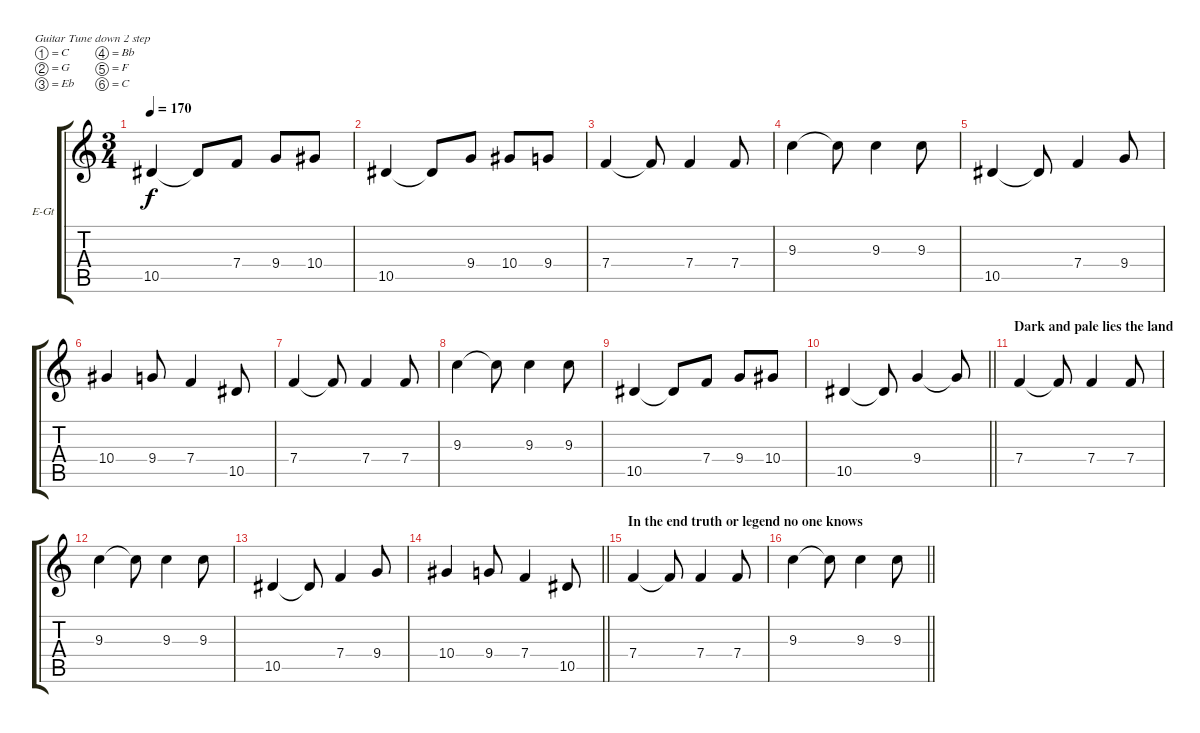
\bracketExtendMode groupsimilarinstruments
\firstSystemTrackNameOrientation horizontal
\otherSystemsTrackNameOrientation horizontal
\track ("Guitar1 Dist (Arkadius)" "E-Gt") {solo instrument distortionguitar}
\staff {score tabs}
\tuning (C4 G3 Eb3 Bb2 F2 C2)
\ts (3 4)
\tempo 170
\clef g2
\ks c
10.5.4{dy f} 10.5{t}.8 7.4.8 9.4.8 10.4.8 |
10.5.4 10.5{t}.8 9.4.8 10.4.8 9.4.8 |
7.4.4 7.4{t}.8 7.4.4 7.4.8 |
9.3.4 9.3{t}.8 9.3.4 9.3.8 |
10.5.4 10.5{t}.8 7.4.4 9.4.8 |
10.4.4 9.4.8 7.4.4 10.5.8 |
7.4.4 7.4{t}.8 7.4.4 7.4.8 |
9.3.4 9.3{t}.8 9.3.4 9.3.8 |
10.5.4 10.5{t}.8 7.4.8 9.4.8 10.4.8 |
\barLineRight lightlight
10.5.4 10.5{t}.8 9.4.4 9.4{t}.8 |
\section ("" "Dark and pale lies the land")
7.4.4 7.4{t}.8 7.4.4 7.4.8 |
9.3.4 9.3{t}.8 9.3.4 9.3.8 |
10.5.4 10.5{t}.8 7.4.4 9.4.8 |
\barLineRight lightlight
10.4.4 9.4.8 7.4.4 10.5.8 |
\section ("" "In the end truth or legend no one knows")
7.4.4 7.4{t}.8 7.4.4 7.4.8 |
\barLineRight lightlight
9.3.4 9.3{t}.8 9.3.4 9.3.8
